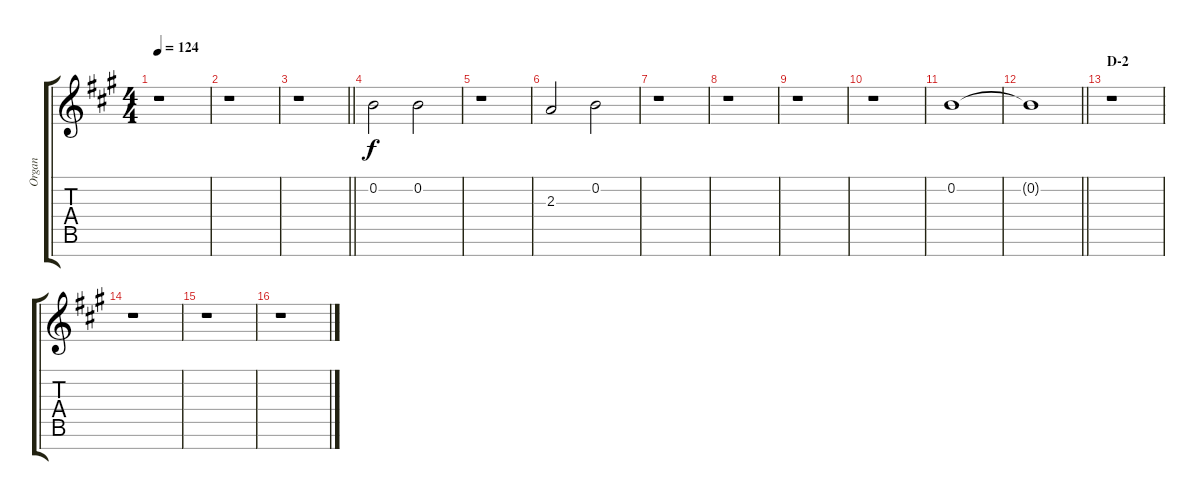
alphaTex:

\track ("Organ" "Organ") {instrument rockorgan}
\staff {score tabs}
\tuning (E5 B4 G4 D4 A3 E3 B2) {hide}
\ts (4 4)
\tempo 124
\clef g2
\ks a
r.1{dy f} |
r.1 |
\barLineRight lightlight
r.1 |
0.2.2 0.2.2 |
r.1 |
2.3.2 0.2.2 |
r.1 |
r.1 |
r.1 |
r.1 |
0.2.1 |
\barLineRight lightlight
0.2{t}.1 |
\section ("" "D-2")
r.1 |
r.1 |
r.1 |
r.1
